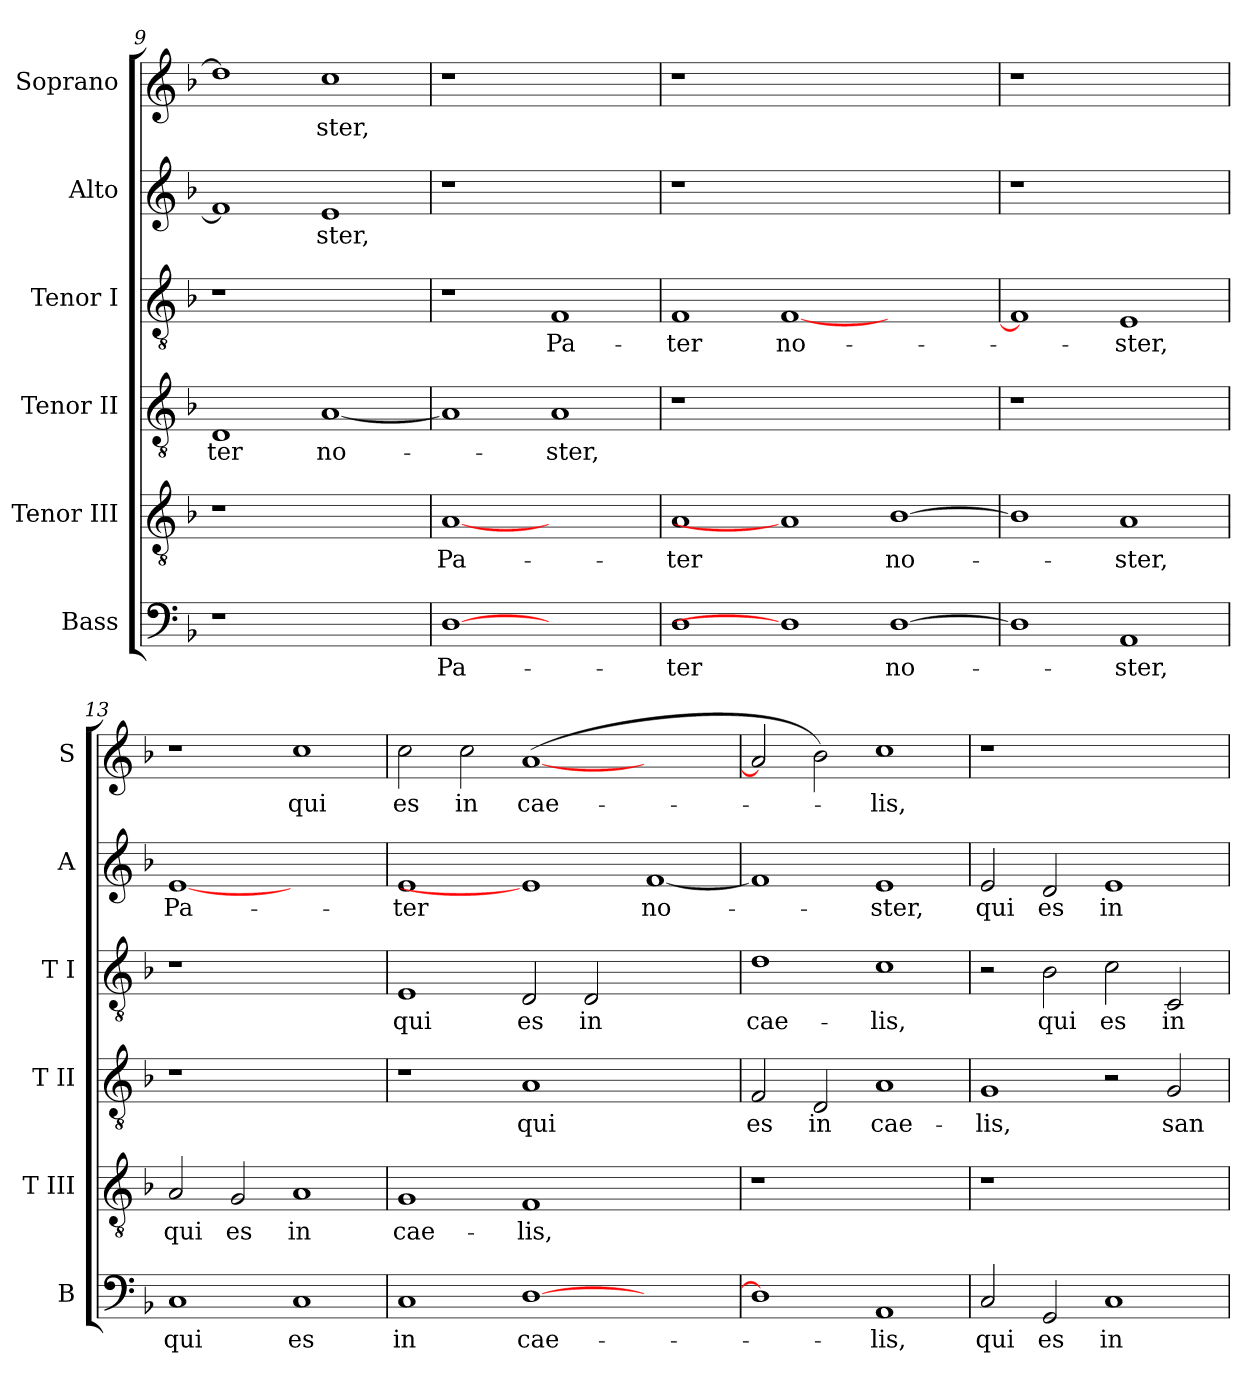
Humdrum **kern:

**kern	**text	**kern	**text	**kern	**text	**kern	**text	**kern	**text	**kern	**text
*part6	*part6	*part5	*part5	*part4	*part4	*part3	*part3	*part2	*part2	*part1	*part1
*staff6	*staff6	*staff5	*staff5	*staff4	*staff4	*staff3	*staff3	*staff2	*staff2	*staff1	*staff1
*I"Bass	*	*I"Tenor III	*	*I"Tenor II	*	*I"Tenor I	*	*I"Alto	*	*I"Soprano	*
*I'B	*	*I'T III	*	*I'T II	*	*I'T I	*	*I'A	*	*I'S	*
*clefF4	*	*clefGv2	*	*clefGv2	*	*clefGv2	*	*clefG2	*	*clefG2	*
*k[b-]	*	*k[b-]	*	*k[b-]	*	*k[b-]	*	*k[b-]	*	*k[b-]	*
*F:	*	*F:	*	*F:	*	*F:	*	*F:	*	*F:	*
=9	=9	=9	=9	=9	=9	=9	=9	=9	=9	=9	=9
!	!	!	!	!	!LO:LY:b	!	!	!	!	!	!
1r	.	1r	.	1D	-ter	1r	.	1f]	.	1dd]	.
!	!	!	!	!	!LO:LY:b	!	!	!	!LO:LY:b	!	!LO:LY:b
1ryy	.	1ryy	.	[1A	no-	1ryy	.	1e	ster,	1cc	ster,
=10	=10	=10	=10	=10	=10	=10	=10	=10	=10	=10	=10
!	!LO:LY:b	!	!LO:LY:b	!	!	!	!	!	!	!	!
[1D	Pa-	[1A	Pa-	1A]	.	1r	.	1r	.	1r	.
!	!	!	!	!	!LO:LY:b	!	!LO:LY:b	!	!	!	!
1ryy	.	1ryy	.	1A	ster,	1F	Pa-	1ryy	.	1ryy	.
!!LO:LB:g=z
=11	=11	=11	=11	=11	=11	=11	=11	=11	=11	=11	=11
!	!LO:LY:b	!	!LO:LY:b	!	!	!	!LO:LY:b	!	!	!	!
1D	-ter	1A	-ter	1r	.	1F	-ter	1r	.	1r	.
!	!	!	!	!	!	!	!LO:LY:b	!	!	!	!
1D]	.	1A]	.	0ryy	.	[1F	no-	0ryy	.	0ryy	.
!	!LO:LY:b	!	!LO:LY:b	!	!	!	!	!	!	!	!
[1D	no-	[1B-	no-	.	.	1ryy	.	.	.	.	.
!!LO:PB:g=z
=12	=12	=12	=12	=12	=12	=12	=12	=12	=12	=12	=12
1D]	.	1B-]	.	1r	.	1F]	.	1r	.	1r	.
!	!LO:LY:b	!	!LO:LY:b	!	!	!	!LO:LY:b	!	!	!	!
1AA	ster,	1A	ster,	1ryy	.	1E	ster,	1ryy	.	1ryy	.
=13	=13	=13	=13	=13	=13	=13	=13	=13	=13	=13	=13
!	!LO:LY:b	!	!LO:LY:b	!	!	!	!	!	!LO:LY:b	!	!
1C	qui	2A/	qui	1r	.	1r	.	[1e	Pa-	1r	.
!	!	!	!LO:LY:b	!	!	!	!	!	!	!	!
.	.	2G/	es	.	.	.	.	.	.	.	.
!	!LO:LY:b	!	!LO:LY:b	!	!	!	!	!	!	!	!LO:LY:b
1C	es	1A	in	1ryy	.	1ryy	.	1ryy	.	1cc	qui
=14	=14	=14	=14	=14	=14	=14	=14	=14	=14	=14	=14
!	!LO:LY:b	!	!LO:LY:b	!	!	!	!LO:LY:b	!	!LO:LY:b	!	!LO:LY:b
1C	in	1G	cae-	1r	.	1E	qui	1e	-ter	2cc\	es
!	!	!	!	!	!	!	!	!	!	!	!LO:LY:b
.	.	.	.	.	.	.	.	.	.	2cc\	in
!	!LO:LY:b	!	!LO:LY:b	!	!LO:LY:b	!	!LO:LY:b	!	!	!	!LO:LY:b
[1D	cae-	1F	-lis,	1A	qui	2D/	es	1e]	.	(<[1a	cae-
!	!	!	!	!	!	!	!LO:LY:b	!	!	!	!
.	.	.	.	.	.	2D/	in	.	.	.	.
!	!	!	!	!	!	!	!	!	!LO:LY:b	!	!
1ryy	.	1ryy	.	1ryy	.	1ryy	.	[1f	no-	1ryy	.
=15	=15	=15	=15	=15	=15	=15	=15	=15	=15	=15	=15
!	!	!	!	!	!LO:LY:b	!	!LO:LY:b	!	!	!	!
1D]	.	1r	.	2F/	es	1d	cae-	1f]	.	2a/]	.
!	!	!	!	!	!LO:LY:b	!	!	!	!	!	!
.	.	.	.	2D/	in	.	.	.	.	2b-\)	.
!	!LO:LY:b	!	!	!	!LO:LY:b	!	!LO:LY:b	!	!LO:LY:b	!	!LO:LY:b
1AA	lis,	1ryy	.	1A	cae-	1c	-lis,	1e	ster,	1cc	lis,
=16	=16	=16	=16	=16	=16	=16	=16	=16	=16	=16	=16
!	!LO:LY:b	!	!	!	!LO:LY:b	!	!	!	!LO:LY:b	!	!
2C/	qui	1r	.	1G	-lis,	2r	.	2e/	qui	1r	.
!	!LO:LY:b	!	!	!	!	!	!LO:LY:b	!	!LO:LY:b	!	!
2GG/	es	.	.	.	.	2B-\	qui	2d/	es	.	.
!	!LO:LY:b	!	!	!	!	!	!LO:LY:b	!	!LO:LY:b	!	!
1C	in	1ryy	.	2r	.	2c\	es	1e	in	1ryy	.
!	!	!	!	!	!LO:LY:b	!	!LO:LY:b	!	!	!	!
.	.	.	.	2G/	san-	2C/	in	.	.	.	.
=	=	=	=	=	=	=	=	=	=	=	=
*-	*-	*-	*-	*-	*-	*-	*-	*-	*-	*-	*-
